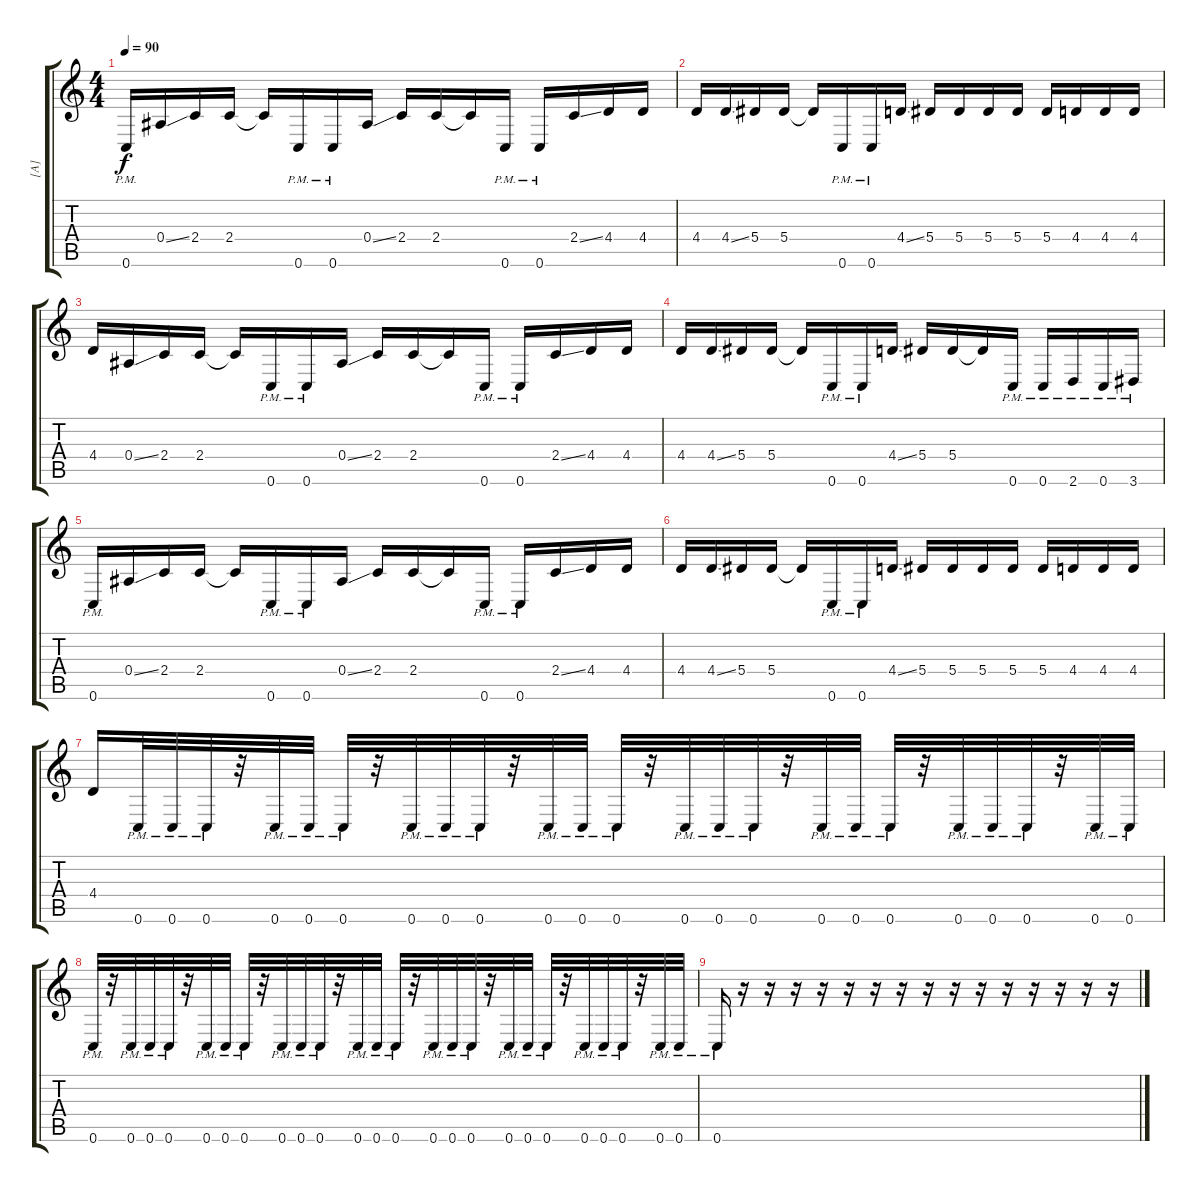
\track ("[A]" "[A]") {instrument distortionguitar}
\staff {score tabs}
\tuning (C4 G3 Eb3 Bb2 F2 C2) {hide}
\ts (4 4)
\tempo 90
\clef g2
\ks c
0.6{pm}.16{dy f} 0.4{ss}.16 2.4.16 2.4.16 2.4{t}.16 0.6{pm}.16 0.6{pm}.16 0.4{ss}.16 2.4.16 2.4.16 2.4{t}.16 0.6{pm}.16 0.6{pm}.16 2.4{ss}.16 4.4.16 4.4.16 |
4.4.16 4.4{ss}.16 5.4.16 5.4.16 5.4{t}.16 0.6{pm}.16 0.6{pm}.16 4.4{ss}.16 5.4.16 5.4.16 5.4.16 5.4.16 5.4.16 4.4.16 4.4.16 4.4.16 |
4.4.16 0.4{ss}.16 2.4.16 2.4.16 2.4{t}.16 0.6{pm}.16 0.6{pm}.16 0.4{ss}.16 2.4.16 2.4.16 2.4{t}.16 0.6{pm}.16 0.6{pm}.16 2.4{ss}.16 4.4.16 4.4.16 |
4.4.16 4.4{ss}.16 5.4.16 5.4.16 5.4{t}.16 0.6{pm}.16 0.6{pm}.16 4.4{ss}.16 5.4.16 5.4.16 5.4{t}.16 0.6{pm}.16 0.6{pm}.16 2.6{pm}.16 0.6{pm}.16 3.6{pm}.16 |
0.6{pm}.16 0.4{ss}.16 2.4.16 2.4.16 2.4{t}.16 0.6{pm}.16 0.6{pm}.16 0.4{ss}.16 2.4.16 2.4.16 2.4{t}.16 0.6{pm}.16 0.6{pm}.16 2.4{ss}.16 4.4.16 4.4.16 |
4.4.16 4.4{ss}.16 5.4.16 5.4.16 5.4{t}.16 0.6{pm}.16 0.6{pm}.16 4.4{ss}.16 5.4.16 5.4.16 5.4.16 5.4.16 5.4.16 4.4.16 4.4.16 4.4.16 |
4.4.16 0.6{pm}.32 0.6{pm}.32 0.6{pm}.32 r.32 0.6{pm}.32 0.6{pm}.32 0.6{pm}.32 r.32 0.6{pm}.32 0.6{pm}.32 0.6{pm}.32 r.32 0.6{pm}.32 0.6{pm}.32 0.6{pm}.32 r.32 0.6{pm}.32 0.6{pm}.32 0.6{pm}.32 r.32 0.6{pm}.32 0.6{pm}.32 0.6{pm}.32 r.32 0.6{pm}.32 0.6{pm}.32 0.6{pm}.32 r.32 0.6{pm}.32 0.6{pm}.32 |
0.6{pm}.32 r.32 0.6{pm}.32 0.6{pm}.32 0.6{pm}.32 r.32 0.6{pm}.32 0.6{pm}.32 0.6{pm}.32 r.32 0.6{pm}.32 0.6{pm}.32 0.6{pm}.32 r.32 0.6{pm}.32 0.6{pm}.32 0.6{pm}.32 r.32 0.6{pm}.32 0.6{pm}.32 0.6{pm}.32 r.32 0.6{pm}.32 0.6{pm}.32 0.6{pm}.32 r.32 0.6{pm}.32 0.6{pm}.32 0.6{pm}.32 r.32 0.6{pm}.32 0.6{pm}.32 |
0.6{pm}.16 r.16 r.16 r.16 r.16 r.16 r.16 r.16 r.16 r.16 r.16 r.16 r.16 r.16 r.16 r.16
